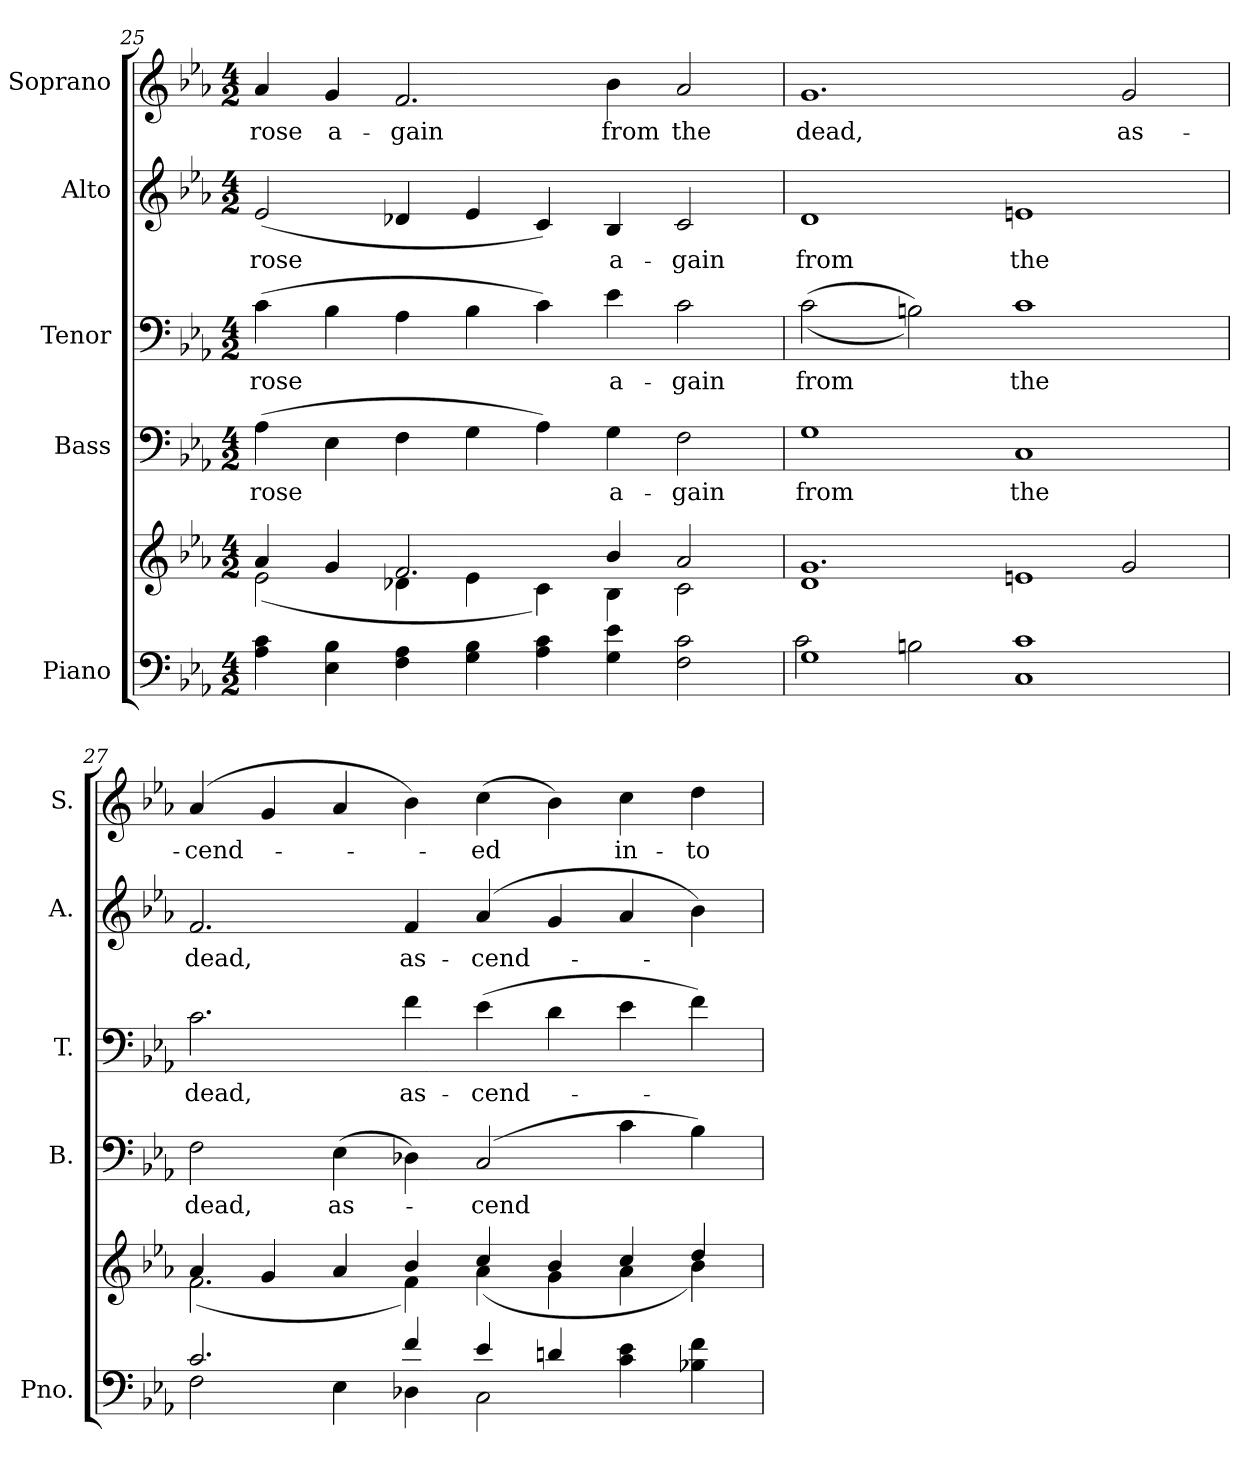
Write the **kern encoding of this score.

**kern	**kern	**kern	**text	**kern	**text	**kern	**text	**kern	**text
*part5	*part5	*part4	*part4	*part3	*part3	*part2	*part2	*part1	*part1
*staff6	*staff5	*staff4	*staff4	*staff3	*staff3	*staff2	*staff2	*staff1	*staff1
*I"Piano	*	*I"Bass	*	*I"Tenor	*	*I"Alto	*	*I"Soprano	*
*I'Pno.	*	*I'B.	*	*I'T.	*	*I'A.	*	*I'S.	*
!!LO:PB:g=z
*clefF4	*clefG2	*clefF4	*	*clefF4	*	*clefG2	*	*clefG2	*
*k[b-e-a-]	*k[b-e-a-]	*k[b-e-a-]	*	*k[b-e-a-]	*	*k[b-e-a-]	*	*k[b-e-a-]	*
*c:	*c:	*c:	*	*c:	*	*c:	*	*c:	*
*M4/2	*M4/2	*M4/2	*	*M4/2	*	*M4/2	*	*M4/2	*
=25	=25	=25	=25	=25	=25	=25	=25	=25	=25
*	*^	*	*	*	*	*	*	*	*
!	!	!	!	!LO:LY:b:color=#000000	!	!	!	!	!	!
!	!	!	!	!	!	!LO:LY:b:color=#000000	!	!	!	!
!	!	!	!	!	!	!	!	!LO:LY:b:color=#000000	!	!
!	!	!	!	!	!	!	!	!	!	!LO:LY:b:color=#000000
4A-i\ 4ci	4a-i/	(2e-i\	(4A-i\	rose	(4ci\	rose	(2e-i/	rose	4a-i/	rose
!	!	!	!	!	!	!	!	!	!	!LO:LY:b:color=#000000
4E-i\ 4B-i	4gi/	.	4E-i\	.	4B-i\	.	.	.	4gi/	a-
!	!	!	!	!	!	!	!	!	!	!LO:LY:b:color=#000000
4Fi\ 4A-i	2.fi/	4d-Xi\	4Fi\	.	4A-i\	.	4d-Xi/	.	2.fi/	-gain
4Gi\ 4B-i	.	4e-i\	4Gi\	.	4B-i\	.	4e-i/	.	.	.
4A-i\ 4ci	.	4ci\)	4A-i\)	.	4ci\)	.	4ci/)	.	.	.
!	!	!	!	!LO:LY:b:color=#000000	!	!	!	!	!	!
!	!	!	!	!	!	!LO:LY:b:color=#000000	!	!	!	!
!	!	!	!	!	!	!	!	!LO:LY:b:color=#000000	!	!
!	!	!	!	!	!	!	!	!	!	!LO:LY:b:color=#000000
4Gi\ 4e-i	4b-i/	4B-i\	4Gi\	a-	4e-i\	a-	4B-i/	a-	4b-i\	from
!	!	!	!	!LO:LY:b:color=#000000	!	!	!	!	!	!
!	!	!	!	!	!	!LO:LY:b:color=#000000	!	!	!	!
!	!	!	!	!	!	!	!	!LO:LY:b:color=#000000	!	!
!	!	!	!	!	!	!	!	!	!	!LO:LY:b:color=#000000
2Fi\ 2ci	2a-i/	2ci\	2Fi\	-gain	2ci\	-gain	2ci/	-gain	2a-i/	the
=26	=26	=26	=26	=26	=26	=26	=26	=26	=26	=26
*^	*	*	*	*	*	*	*	*	*	*
!	!	!	!	!	!LO:LY:b:color=#000000	!	!	!	!	!	!
!	!	!	!	!	!	!	!LO:LY:b:color=#000000	!	!	!	!
!	!	!	!	!	!	!	!	!	!LO:LY:b:color=#000000	!	!
!	!	!	!	!	!	!	!	!	!	!	!LO:LY:b:color=#000000
1Gi	2ci\	1.gi	1di	1Gi	from	((2ci\	from	1di	from	1.gi	dead,
.	2Bni\	.	.	.	.	2Bni\))	.	.	.	.	.
!	!	!	!	!	!LO:LY:b:color=#000000	!	!	!	!	!	!
!	!	!	!	!	!	!	!LO:LY:b:color=#000000	!	!	!	!
!	!	!	!	!	!	!	!	!	!LO:LY:b:color=#000000	!	!
1Ci 1ci	1ryy	.	1eni	1Ci	the	1ci	the	1eni	the	.	.
!	!	!	!	!	!	!	!	!	!	!	!LO:LY:b:color=#000000
.	.	2gi/	.	.	.	.	.	.	.	2gi/	as-
=27	=27	=27	=27	=27	=27	=27	=27	=27	=27	=27	=27
!	!	!	!	!	!LO:LY:b:color=#000000	!	!	!	!	!	!
!	!	!	!	!	!	!	!LO:LY:b:color=#000000	!	!	!	!
!	!	!	!	!	!	!	!	!	!LO:LY:b:color=#000000	!	!
!	!	!	!	!	!	!	!	!	!	!	!LO:LY:b:color=#000000
2.ci/	2Fi\	4a-i/	(2.fi\	2Fi\	dead,	2.ci\	dead,	2.fi/	dead,	(4a-i/	-cend-
.	.	4gi/	.	.	.	.	.	.	.	4gi/	.
!	!	!	!	!	!LO:LY:b:color=#000000	!	!	!	!	!	!
.	4E-i\	4a-i/	.	(4E-i\	as-	.	.	.	.	4a-i/	.
!	!	!	!	!	!	!	!LO:LY:b:color=#000000	!	!	!	!
!	!	!	!	!	!	!	!	!	!LO:LY:b:color=#000000	!	!
4fi/	4D-Xi\	4b-i/	4fi\)	4D-Xi\)	.	4fi\	as-	4fi/	as-	4b-i\)	.
!	!	!	!	!	!LO:LY:b:color=#000000	!	!	!	!	!	!
!	!	!	!	!	!	!	!LO:LY:b:color=#000000	!	!	!	!
!	!	!	!	!	!	!	!	!	!LO:LY:b:color=#000000	!	!
!	!	!	!	!	!	!	!	!	!	!	!LO:LY:b:color=#000000
4e-i/	2Ci\	4cci/	(4a-i\	(2Ci/	-cend	(4e-i\	-cend-	(4a-i/	-cend-	(4cci\	-ed
4dni/	.	4b-i/	4gi\	.	.	4di\	.	4gi/	.	4b-i\)	.
!	!	!	!	!	!	!	!	!	!	!	!LO:LY:b:color=#000000
4ci\ 4e-i	2ryy	4cci/	4a-i\	4ci\	.	4e-i\	.	4a-i/	.	4cci\	in-
!	!	!	!	!	!	!	!	!	!	!	!LO:LY:b:color=#000000
4B-Xi\ 4fi	.	4ddi/	4b-i\)	4B-i\)	.	4fi\)	.	4b-i\)	.	4ddi\	-to
*v	*v	*	*	*	*	*	*	*	*	*	*
*	*v	*v	*	*	*	*	*	*	*	*
=	=	=	=	=	=	=	=	=	=
*-	*-	*-	*-	*-	*-	*-	*-	*-	*-
